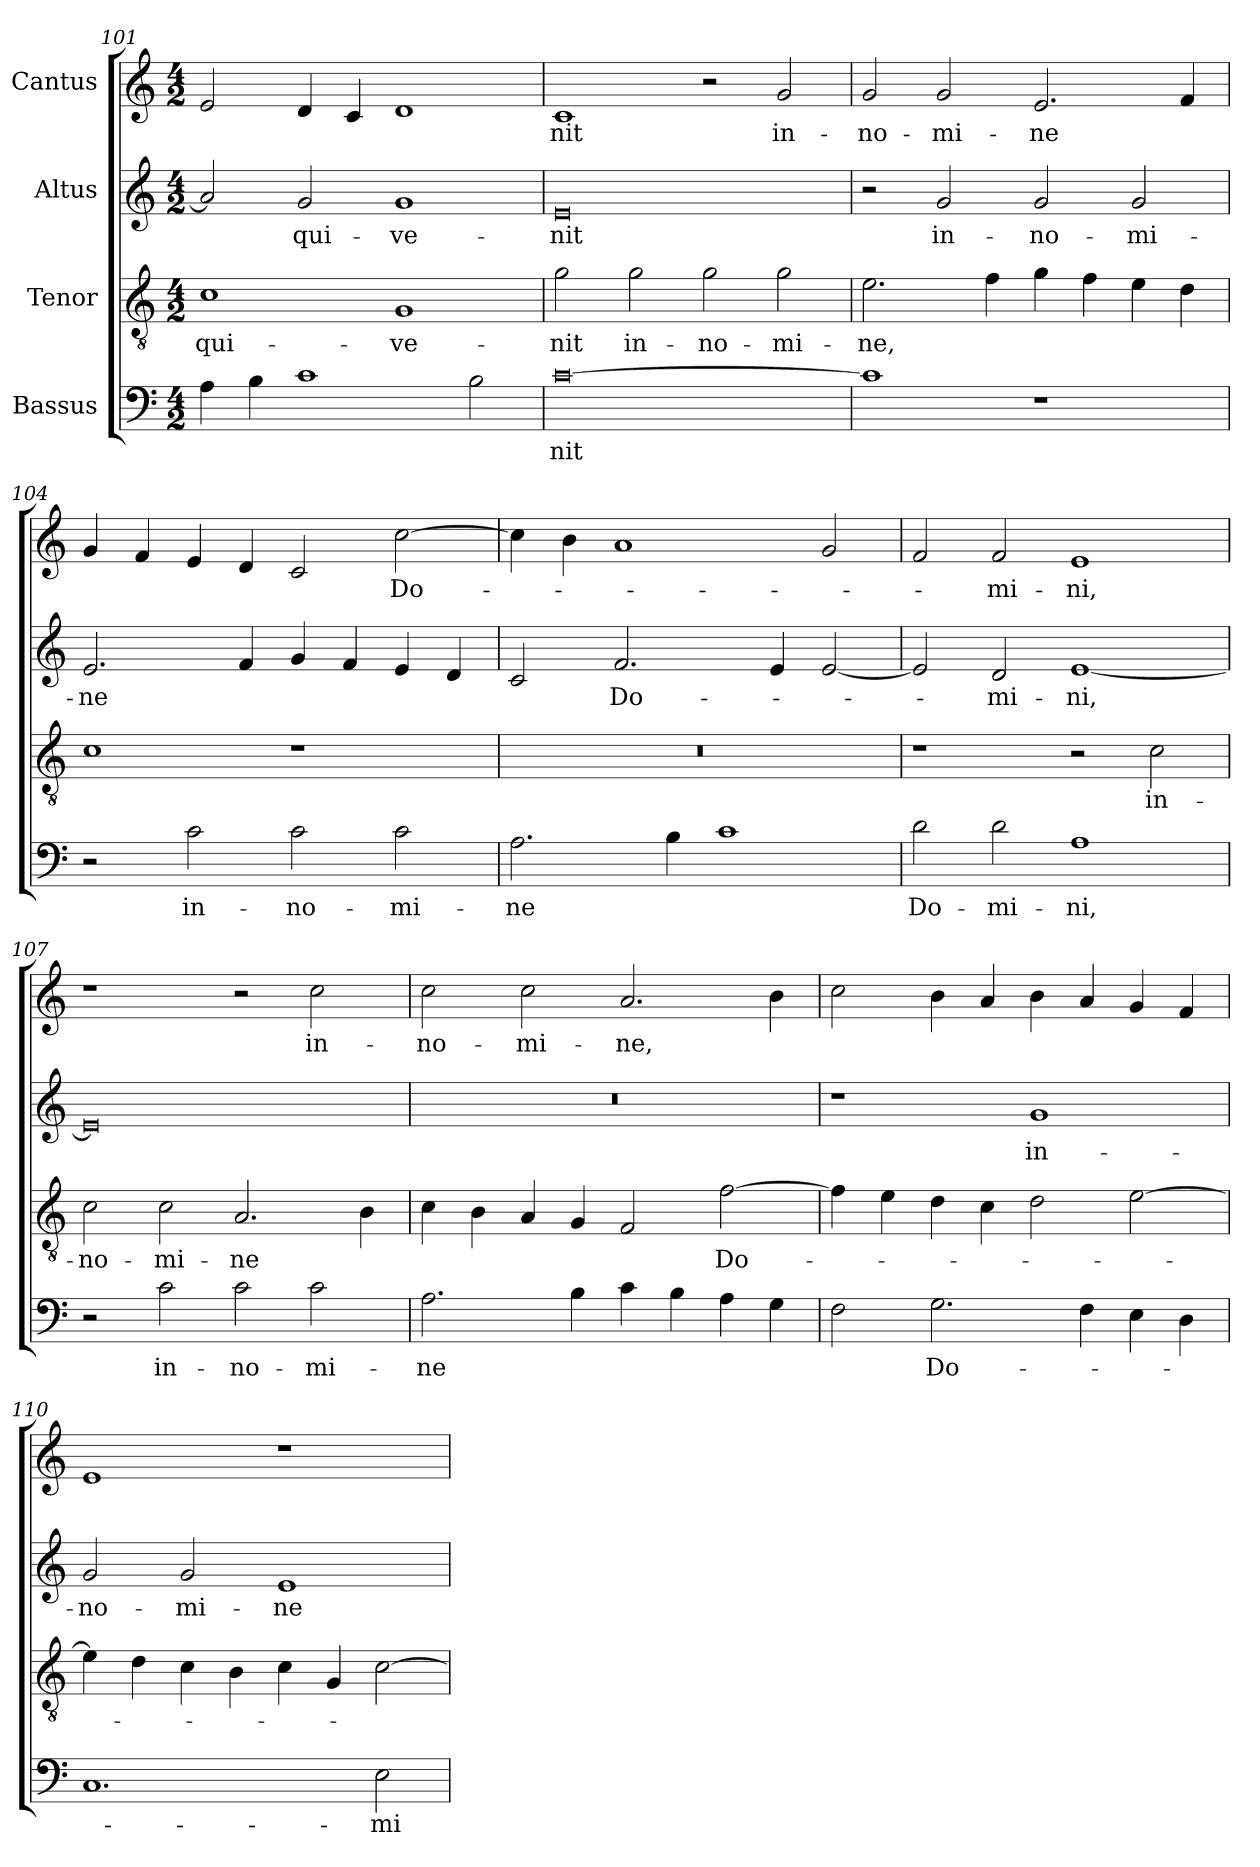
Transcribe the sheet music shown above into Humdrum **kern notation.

**kern	**text	**kern	**text	**kern	**text	**kern	**text
*part4	*part4	*part3	*part3	*part2	*part2	*part1	*part1
*staff4	*staff4	*staff3	*staff3	*staff2	*staff2	*staff1	*staff1
*I"Bassus	*	*I"Tenor	*	*I"Altus	*	*I"Cantus	*
*clefF4	*	*clefGv2	*	*clefG2	*	*clefG2	*
*k[]	*	*k[]	*	*k[]	*	*k[]	*
*M4/2	*	*M4/2	*	*M4/2	*	*M4/2	*
=101	=101	=101	=101	=101	=101	=101	=101
4A\	.	1c\	qui-	2a/]	.	2e/	.
4B\	.	.	.	.	.	.	.
1c\	.	.	.	2g/	qui-	4d/	.
.	.	.	.	.	.	4c/	.
.	.	1G/	ve-	1g/	ve-	1d/	.
2B\	.	.	.	.	.	.	.
=102	=102	=102	=102	=102	=102	=102	=102
[0c\	-nit	2g\	-nit	0e/	-nit	1c/	-nit
.	.	2g\	in-	.	.	.	.
.	.	2g\	no-	.	.	2r	.
.	.	2g\	-mi-	.	.	2g/	in-
=103	=103	=103	=103	=103	=103	=103	=103
1c\]	.	2.e\	-ne,	2r	.	2g/	no-
.	.	.	.	2g/	in-	2g/	-mi-
.	.	4f\	.	.	.	.	.
1r	.	4g\	.	2g/	no-	2.e/	-ne
.	.	4f\	.	.	.	.	.
.	.	4e\	.	2g/	-mi-	.	.
.	.	4d\	.	.	.	4f/	.
=104	=104	=104	=104	=104	=104	=104	=104
2r	.	1c\	.	2.e/	-ne	4g/	.
.	.	.	.	.	.	4f/	.
2c\	in-	.	.	.	.	4e/	.
.	.	.	.	4f/	.	4d/	.
2c\	no-	1r	.	4g/	.	2c/	.
.	.	.	.	4f/	.	.	.
2c\	-mi-	.	.	4e/	.	[2cc\	Do-
.	.	.	.	4d/	.	.	.
=105	=105	=105	=105	=105	=105	=105	=105
2.A\	-ne	0r	.	2c/	.	4cc\]	.
.	.	.	.	.	.	4b\	.
.	.	.	.	2.f/	Do-	1a/	.
4B\	.	.	.	.	.	.	.
1c\	.	.	.	.	.	.	.
.	.	.	.	4e/	.	.	.
.	.	.	.	[2e/	.	2g/	.
=106	=106	=106	=106	=106	=106	=106	=106
2d\	Do-	1r	.	2e/]	.	2f/	.
2d\	-mi-	.	.	2d/	-mi-	2f/	-mi-
1A\	-ni,	2r	.	[1e/	-ni,	1e/	-ni,
.	.	2c\	in-	.	.	.	.
=107	=107	=107	=107	=107	=107	=107	=107
2r	.	2c\	no-	0e/]	.	1r	.
2c\	in-	2c\	-mi-	.	.	.	.
2c\	no-	2.A/	-ne	.	.	2r	.
2c\	-mi-	.	.	.	.	2cc\	in-
.	.	4B\	.	.	.	.	.
=108	=108	=108	=108	=108	=108	=108	=108
2.A\	-ne	4c\	.	0r	.	2cc\	no-
.	.	4B\	.	.	.	.	.
.	.	4A/	.	.	.	2cc\	-mi-
4B\	.	4G/	.	.	.	.	.
4c\	.	2F/	.	.	.	2.a/	-ne,
4B\	.	.	.	.	.	.	.
4A\	.	[2f\	Do-	.	.	.	.
4G\	.	.	.	.	.	4b\	.
=109	=109	=109	=109	=109	=109	=109	=109
2F\	.	4f\]	.	1r	.	2cc\	.
.	.	4e\	.	.	.	.	.
2.G\	Do-	4d\	.	.	.	4b\	.
.	.	4c\	.	.	.	4a/	.
.	.	2d\	.	1g/	in-	4b\	.
4F\	.	.	.	.	.	4a/	.
4E\	.	[2e\	.	.	.	4g/	.
4D\	.	.	.	.	.	4f/	.
=110	=110	=110	=110	=110	=110	=110	=110
1.C/	.	4e\]	.	2g/	no-	1e/	.
.	.	4d\	.	.	.	.	.
.	.	4c\	.	2g/	-mi-	.	.
.	.	4B\	.	.	.	.	.
.	.	4c\	.	1e/	-ne	1r	.
.	.	4G/	.	.	.	.	.
2E\	-mi-	[2c\	.	.	.	.	.
=	=	=	=	=	=	=	=
*-	*-	*-	*-	*-	*-	*-	*-
